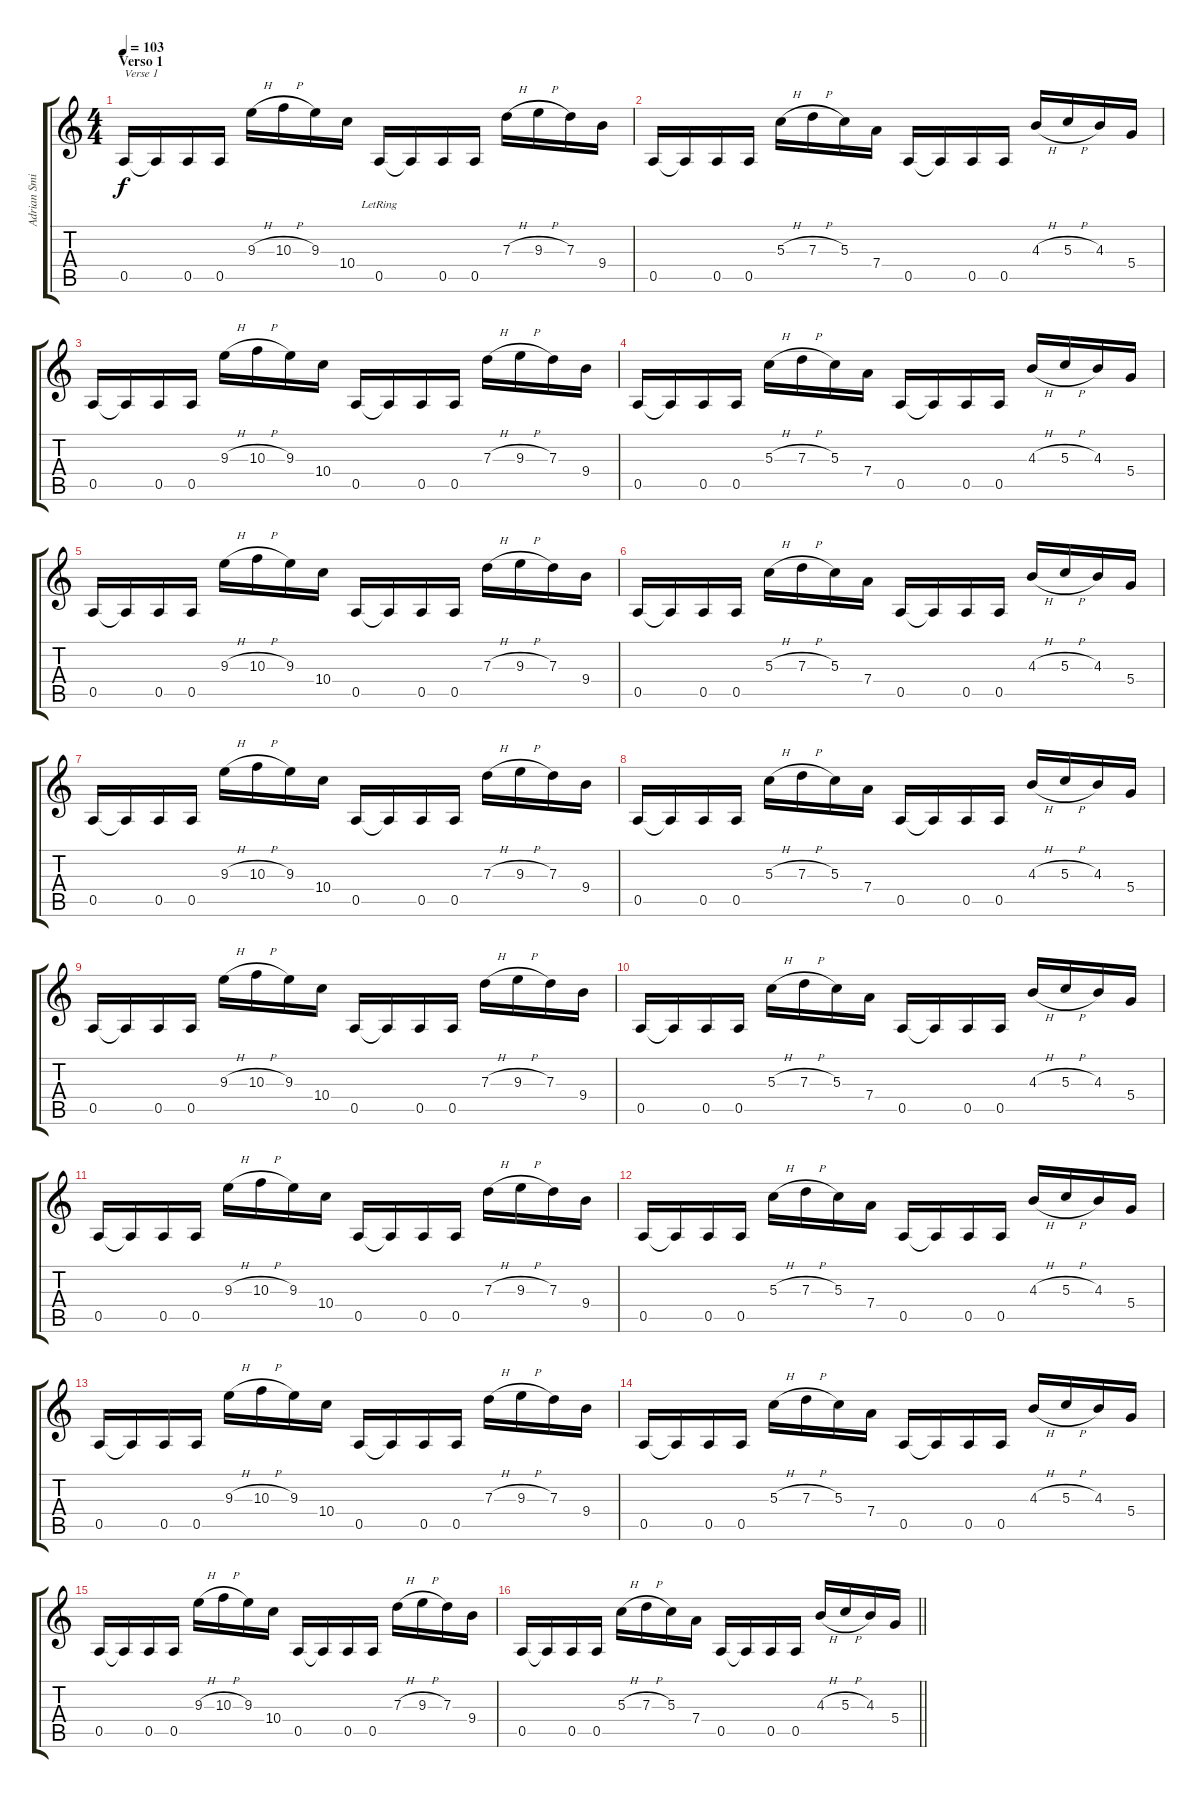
\track ("Adrian Smith" "Adrian Smi") {instrument electricguitarclean}
\staff {score tabs}
\tuning (E4 B3 G3 D3 A2 E2) {hide}
\ts (4 4)
\section ("" "Verso 1")
\tempo 103
\clef g2
\ks c
0.5.16{txt "Verse 1" dy f instrument electricguitarclean} 0.5{t}.16 0.5.16 0.5.16 9.3{h}.16 10.3{h}.16 9.3.16 10.4.16 0.5{lr}.16 0.5{t}.16 0.5.16 0.5.16 7.3{h}.16 9.3{h}.16 7.3.16 9.4.16 |
0.5.16 0.5{t}.16 0.5.16 0.5.16 5.3{h}.16 7.3{h}.16 5.3.16 7.4.16 0.5.16 0.5{t}.16 0.5.16 0.5.16 4.3{h}.16 5.3{h}.16 4.3.16 5.4.16 |
0.5.16 0.5{t}.16 0.5.16 0.5.16 9.3{h}.16 10.3{h}.16 9.3.16 10.4.16 0.5.16 0.5{t}.16 0.5.16 0.5.16 7.3{h}.16 9.3{h}.16 7.3.16 9.4.16 |
0.5.16 0.5{t}.16 0.5.16 0.5.16 5.3{h}.16 7.3{h}.16 5.3.16 7.4.16 0.5.16 0.5{t}.16 0.5.16 0.5.16 4.3{h}.16 5.3{h}.16 4.3.16 5.4.16 |
0.5.16 0.5{t}.16 0.5.16 0.5.16 9.3{h}.16 10.3{h}.16 9.3.16 10.4.16 0.5.16 0.5{t}.16 0.5.16 0.5.16 7.3{h}.16 9.3{h}.16 7.3.16 9.4.16 |
0.5.16 0.5{t}.16 0.5.16 0.5.16 5.3{h}.16 7.3{h}.16 5.3.16 7.4.16 0.5.16 0.5{t}.16 0.5.16 0.5.16 4.3{h}.16 5.3{h}.16 4.3.16 5.4.16 |
0.5.16 0.5{t}.16 0.5.16 0.5.16 9.3{h}.16 10.3{h}.16 9.3.16 10.4.16 0.5.16 0.5{t}.16 0.5.16 0.5.16 7.3{h}.16 9.3{h}.16 7.3.16 9.4.16 |
0.5.16 0.5{t}.16 0.5.16 0.5.16 5.3{h}.16 7.3{h}.16 5.3.16 7.4.16 0.5.16 0.5{t}.16 0.5.16 0.5.16 4.3{h}.16 5.3{h}.16 4.3.16 5.4.16 |
0.5.16 0.5{t}.16 0.5.16 0.5.16 9.3{h}.16 10.3{h}.16 9.3.16 10.4.16 0.5.16 0.5{t}.16 0.5.16 0.5.16 7.3{h}.16 9.3{h}.16 7.3.16 9.4.16 |
0.5.16 0.5{t}.16 0.5.16 0.5.16 5.3{h}.16 7.3{h}.16 5.3.16 7.4.16 0.5.16 0.5{t}.16 0.5.16 0.5.16 4.3{h}.16 5.3{h}.16 4.3.16 5.4.16 |
0.5.16 0.5{t}.16 0.5.16 0.5.16 9.3{h}.16 10.3{h}.16 9.3.16 10.4.16 0.5.16 0.5{t}.16 0.5.16 0.5.16 7.3{h}.16 9.3{h}.16 7.3.16 9.4.16 |
0.5.16 0.5{t}.16 0.5.16 0.5.16 5.3{h}.16 7.3{h}.16 5.3.16 7.4.16 0.5.16 0.5{t}.16 0.5.16 0.5.16 4.3{h}.16 5.3{h}.16 4.3.16 5.4.16 |
0.5.16 0.5{t}.16 0.5.16 0.5.16 9.3{h}.16 10.3{h}.16 9.3.16 10.4.16 0.5.16 0.5{t}.16 0.5.16 0.5.16 7.3{h}.16 9.3{h}.16 7.3.16 9.4.16 |
0.5.16 0.5{t}.16 0.5.16 0.5.16 5.3{h}.16 7.3{h}.16 5.3.16 7.4.16 0.5.16 0.5{t}.16 0.5.16 0.5.16 4.3{h}.16 5.3{h}.16 4.3.16 5.4.16 |
0.5.16 0.5{t}.16 0.5.16 0.5.16 9.3{h}.16 10.3{h}.16 9.3.16 10.4.16 0.5.16 0.5{t}.16 0.5.16 0.5.16 7.3{h}.16 9.3{h}.16 7.3.16 9.4.16 |
\barLineRight lightlight
0.5.16 0.5{t}.16 0.5.16 0.5.16 5.3{h}.16 7.3{h}.16 5.3.16 7.4.16 0.5.16 0.5{t}.16 0.5.16 0.5.16 4.3{h}.16 5.3{h}.16 4.3.16 5.4.16
